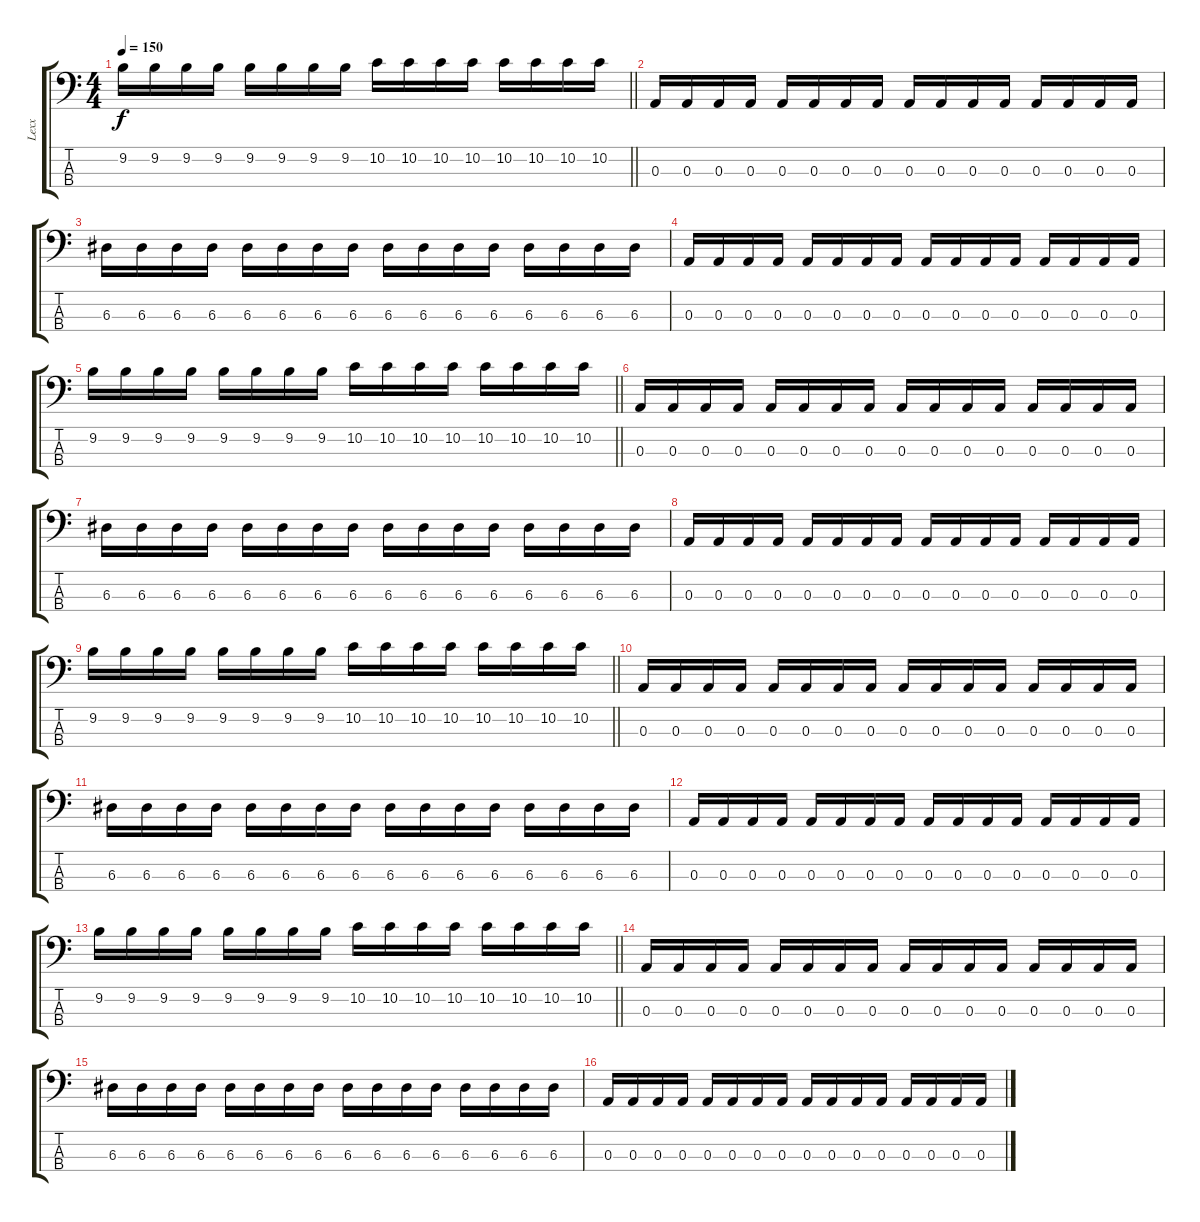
\track ("Lexx" "Lexx") {instrument electricbasspick}
\staff {score tabs}
\tuning (G2 D2 A1 E1) {hide}
\ts (4 4)
\tempo 150
\clef f4
\barLineRight lightlight
\ks c
9.2.16{dy f} 9.2.16 9.2.16 9.2.16 9.2.16 9.2.16 9.2.16 9.2.16 10.2.16 10.2.16 10.2.16 10.2.16 10.2.16 10.2.16 10.2.16 10.2.16 |
0.3.16 0.3.16 0.3.16 0.3.16 0.3.16 0.3.16 0.3.16 0.3.16 0.3.16 0.3.16 0.3.16 0.3.16 0.3.16 0.3.16 0.3.16 0.3.16 |
6.3.16 6.3.16 6.3.16 6.3.16 6.3.16 6.3.16 6.3.16 6.3.16 6.3.16 6.3.16 6.3.16 6.3.16 6.3.16 6.3.16 6.3.16 6.3.16 |
0.3.16 0.3.16 0.3.16 0.3.16 0.3.16 0.3.16 0.3.16 0.3.16 0.3.16 0.3.16 0.3.16 0.3.16 0.3.16 0.3.16 0.3.16 0.3.16 |
\barLineRight lightlight
9.2.16 9.2.16 9.2.16 9.2.16 9.2.16 9.2.16 9.2.16 9.2.16 10.2.16 10.2.16 10.2.16 10.2.16 10.2.16 10.2.16 10.2.16 10.2.16 |
0.3.16 0.3.16 0.3.16 0.3.16 0.3.16 0.3.16 0.3.16 0.3.16 0.3.16 0.3.16 0.3.16 0.3.16 0.3.16 0.3.16 0.3.16 0.3.16 |
6.3.16 6.3.16 6.3.16 6.3.16 6.3.16 6.3.16 6.3.16 6.3.16 6.3.16 6.3.16 6.3.16 6.3.16 6.3.16 6.3.16 6.3.16 6.3.16 |
0.3.16 0.3.16 0.3.16 0.3.16 0.3.16 0.3.16 0.3.16 0.3.16 0.3.16 0.3.16 0.3.16 0.3.16 0.3.16 0.3.16 0.3.16 0.3.16 |
\barLineRight lightlight
9.2.16 9.2.16 9.2.16 9.2.16 9.2.16 9.2.16 9.2.16 9.2.16 10.2.16 10.2.16 10.2.16 10.2.16 10.2.16 10.2.16 10.2.16 10.2.16 |
0.3.16 0.3.16 0.3.16 0.3.16 0.3.16 0.3.16 0.3.16 0.3.16 0.3.16 0.3.16 0.3.16 0.3.16 0.3.16 0.3.16 0.3.16 0.3.16 |
6.3.16 6.3.16 6.3.16 6.3.16 6.3.16 6.3.16 6.3.16 6.3.16 6.3.16 6.3.16 6.3.16 6.3.16 6.3.16 6.3.16 6.3.16 6.3.16 |
0.3.16 0.3.16 0.3.16 0.3.16 0.3.16 0.3.16 0.3.16 0.3.16 0.3.16 0.3.16 0.3.16 0.3.16 0.3.16 0.3.16 0.3.16 0.3.16 |
\barLineRight lightlight
9.2.16 9.2.16 9.2.16 9.2.16 9.2.16 9.2.16 9.2.16 9.2.16 10.2.16 10.2.16 10.2.16 10.2.16 10.2.16 10.2.16 10.2.16 10.2.16 |
0.3.16 0.3.16 0.3.16 0.3.16 0.3.16 0.3.16 0.3.16 0.3.16 0.3.16 0.3.16 0.3.16 0.3.16 0.3.16 0.3.16 0.3.16 0.3.16 |
6.3.16 6.3.16 6.3.16 6.3.16 6.3.16 6.3.16 6.3.16 6.3.16 6.3.16 6.3.16 6.3.16 6.3.16 6.3.16 6.3.16 6.3.16 6.3.16 |
0.3.16 0.3.16 0.3.16 0.3.16 0.3.16 0.3.16 0.3.16 0.3.16 0.3.16 0.3.16 0.3.16 0.3.16 0.3.16 0.3.16 0.3.16 0.3.16
